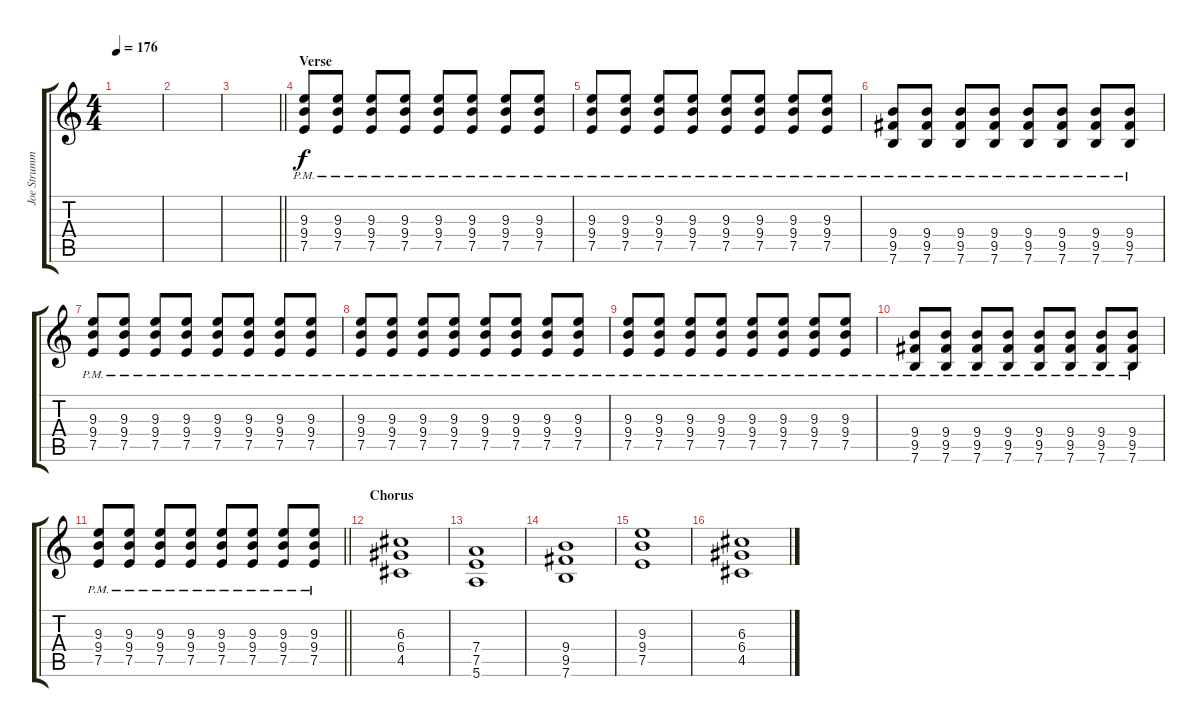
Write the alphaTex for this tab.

\track ("Joe Strummer - Rhythm Guitar" "Joe Strumm") {instrument distortionguitar}
\staff {score tabs}
\tuning (E4 B3 G3 D3 A2 E2) {hide}
\ts (4 4)
\tempo 176
\clef g2
\ks c
|
|
\barLineRight lightlight
|
\section ("" "Verse")
(9.3{pm} 9.4{pm} 7.5{pm}).8 (9.3{pm} 9.4{pm} 7.5{pm}).8 (9.3{pm} 9.4{pm} 7.5{pm}).8 (9.3{pm} 9.4{pm} 7.5{pm}).8 (9.3{pm} 9.4{pm} 7.5{pm}).8 (9.3{pm} 9.4{pm} 7.5{pm}).8 (9.3{pm} 9.4{pm} 7.5{pm}).8 (9.3{pm} 9.4{pm} 7.5{pm}).8 |
(9.3{pm} 9.4{pm} 7.5{pm}).8 (9.3{pm} 9.4{pm} 7.5{pm}).8 (9.3{pm} 9.4{pm} 7.5{pm}).8 (9.3{pm} 9.4{pm} 7.5{pm}).8 (9.3{pm} 9.4{pm} 7.5{pm}).8 (9.3{pm} 9.4{pm} 7.5{pm}).8 (9.3{pm} 9.4{pm} 7.5{pm}).8 (9.3{pm} 9.4{pm} 7.5{pm}).8 |
(9.4{pm} 9.5 7.6).8 (9.4{pm} 9.5 7.6).8 (9.4{pm} 9.5 7.6).8 (9.4{pm} 9.5 7.6).8 (9.4{pm} 9.5 7.6).8 (9.4{pm} 9.5 7.6).8 (9.4{pm} 9.5 7.6).8 (9.4{pm} 9.5 7.6).8 |
(9.3{pm} 9.4{pm} 7.5{pm}).8 (9.3{pm} 9.4{pm} 7.5{pm}).8 (9.3{pm} 9.4{pm} 7.5{pm}).8 (9.3{pm} 9.4{pm} 7.5{pm}).8 (9.3{pm} 9.4{pm} 7.5{pm}).8 (9.3{pm} 9.4{pm} 7.5{pm}).8 (9.3{pm} 9.4{pm} 7.5{pm}).8 (9.3{pm} 9.4{pm} 7.5{pm}).8 |
(9.3{pm} 9.4{pm} 7.5{pm}).8 (9.3{pm} 9.4{pm} 7.5{pm}).8 (9.3{pm} 9.4{pm} 7.5{pm}).8 (9.3{pm} 9.4{pm} 7.5{pm}).8 (9.3{pm} 9.4{pm} 7.5{pm}).8 (9.3{pm} 9.4{pm} 7.5{pm}).8 (9.3{pm} 9.4{pm} 7.5{pm}).8 (9.3{pm} 9.4{pm} 7.5{pm}).8 |
(9.3{pm} 9.4{pm} 7.5{pm}).8 (9.3{pm} 9.4{pm} 7.5{pm}).8 (9.3{pm} 9.4{pm} 7.5{pm}).8 (9.3{pm} 9.4{pm} 7.5{pm}).8 (9.3{pm} 9.4{pm} 7.5{pm}).8 (9.3{pm} 9.4{pm} 7.5{pm}).8 (9.3{pm} 9.4{pm} 7.5{pm}).8 (9.3{pm} 9.4{pm} 7.5{pm}).8 |
(9.4{pm} 9.5 7.6).8 (9.4{pm} 9.5 7.6).8 (9.4{pm} 9.5 7.6).8 (9.4{pm} 9.5 7.6).8 (9.4{pm} 9.5 7.6).8 (9.4{pm} 9.5 7.6).8 (9.4{pm} 9.5 7.6).8 (9.4{pm} 9.5 7.6).8 |
\barLineRight lightlight
(9.3{pm} 9.4{pm} 7.5{pm}).8 (9.3{pm} 9.4{pm} 7.5{pm}).8 (9.3{pm} 9.4{pm} 7.5{pm}).8 (9.3{pm} 9.4{pm} 7.5{pm}).8 (9.3{pm} 9.4{pm} 7.5{pm}).8 (9.3{pm} 9.4{pm} 7.5{pm}).8 (9.3{pm} 9.4{pm} 7.5{pm}).8 (9.3{pm} 9.4{pm} 7.5{pm}).8 |
\section ("" "Chorus")
(6.3 6.4 4.5).1 |
(7.4 7.5 5.6).1 |
(9.4 9.5 7.6).1 |
(9.3 9.4 7.5).1 |
(6.3 6.4 4.5).1
